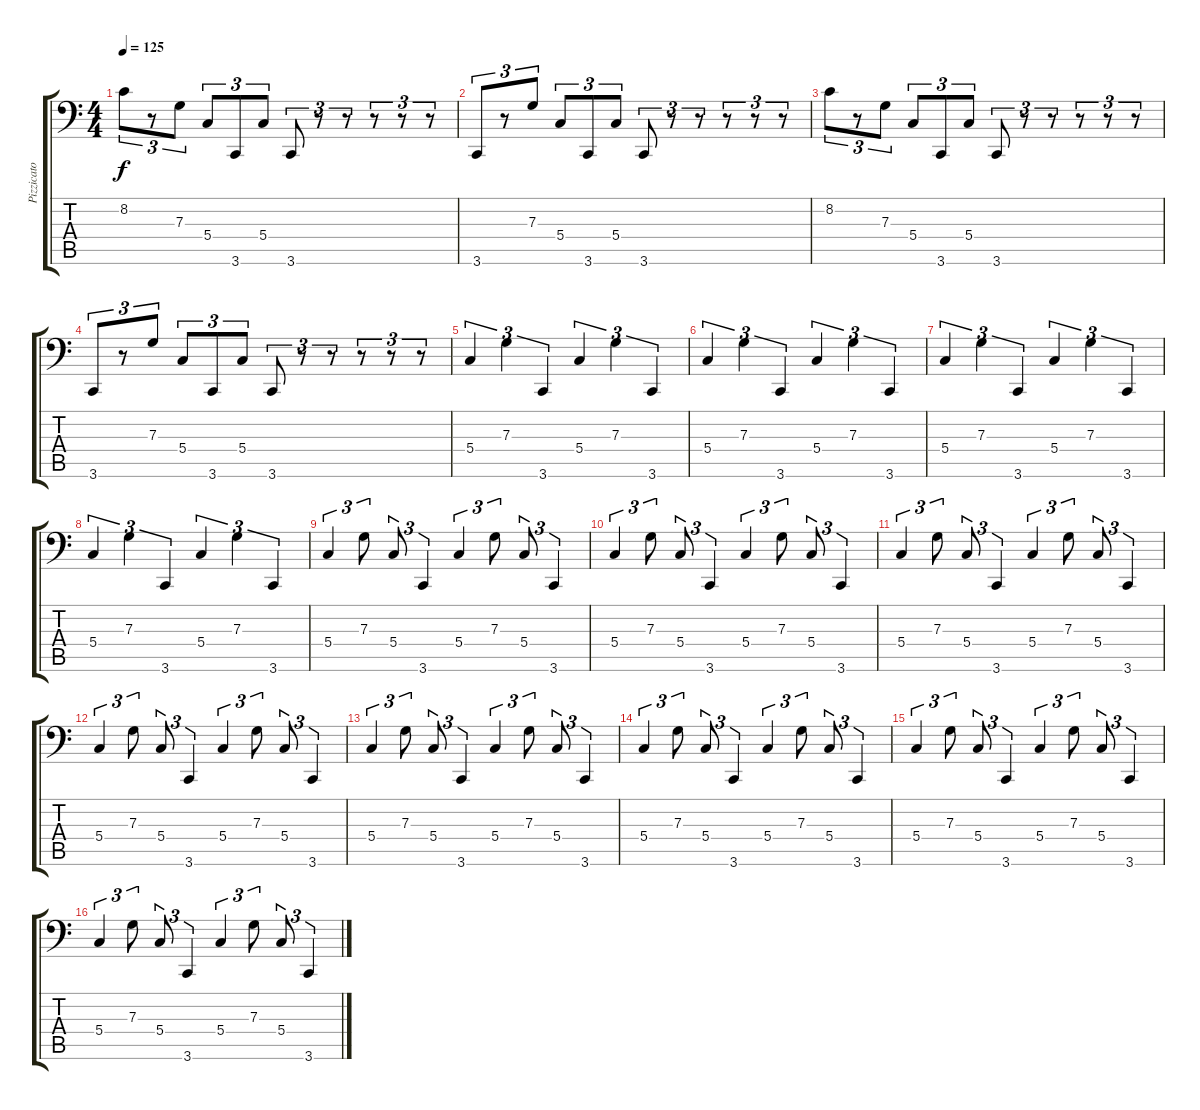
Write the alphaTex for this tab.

\track ("Pizzicato Strings" "Pizzicato ") {instrument pizzicatostrings}
\staff {score tabs}
\tuning (A3 E3 C3 G2 D2 A1) {hide}
\ts (4 4)
\tempo 125
\clef f4
\ks c
8.2.8{tu (3 2) dy f volume 14} r.8{tu (3 2)} 7.3.8{tu (3 2)} 5.4.8{tu (3 2)} 3.6.8{tu (3 2)} 5.4.8{tu (3 2)} 3.6.8{tu (3 2)} r.8{tu (3 2)} r.8{tu (3 2)} r.8{tu (3 2)} r.8{tu (3 2)} r.8{tu (3 2)} |
3.6.8{tu (3 2)} r.8{tu (3 2)} 7.3.8{tu (3 2)} 5.4.8{tu (3 2)} 3.6.8{tu (3 2)} 5.4.8{tu (3 2)} 3.6.8{tu (3 2)} r.8{tu (3 2)} r.8{tu (3 2)} r.8{tu (3 2)} r.8{tu (3 2)} r.8{tu (3 2)} |
8.2.8{tu (3 2)} r.8{tu (3 2)} 7.3.8{tu (3 2)} 5.4.8{tu (3 2)} 3.6.8{tu (3 2)} 5.4.8{tu (3 2)} 3.6.8{tu (3 2)} r.8{tu (3 2)} r.8{tu (3 2)} r.8{tu (3 2)} r.8{tu (3 2)} r.8{tu (3 2)} |
3.6.8{tu (3 2)} r.8{tu (3 2)} 7.3.8{tu (3 2)} 5.4.8{tu (3 2)} 3.6.8{tu (3 2)} 5.4.8{tu (3 2)} 3.6.8{tu (3 2)} r.8{tu (3 2)} r.8{tu (3 2)} r.8{tu (3 2)} r.8{tu (3 2)} r.8{tu (3 2)} |
5.4.4{tu (3 2)} 7.3.4{tu (3 2)} 3.6.4{tu (3 2)} 5.4.4{tu (3 2)} 7.3.4{tu (3 2)} 3.6.4{tu (3 2)} |
5.4.4{tu (3 2)} 7.3.4{tu (3 2)} 3.6.4{tu (3 2)} 5.4.4{tu (3 2)} 7.3.4{tu (3 2)} 3.6.4{tu (3 2)} |
5.4.4{tu (3 2)} 7.3.4{tu (3 2)} 3.6.4{tu (3 2)} 5.4.4{tu (3 2)} 7.3.4{tu (3 2)} 3.6.4{tu (3 2)} |
5.4.4{tu (3 2)} 7.3.4{tu (3 2)} 3.6.4{tu (3 2)} 5.4.4{tu (3 2)} 7.3.4{tu (3 2)} 3.6.4{tu (3 2)} |
5.4.4{tu (3 2)} 7.3.8{tu (3 2)} 5.4.8{tu (3 2)} 3.6.4{tu (3 2)} 5.4.4{tu (3 2)} 7.3.8{tu (3 2)} 5.4.8{tu (3 2)} 3.6.4{tu (3 2)} |
5.4.4{tu (3 2)} 7.3.8{tu (3 2)} 5.4.8{tu (3 2)} 3.6.4{tu (3 2)} 5.4.4{tu (3 2)} 7.3.8{tu (3 2)} 5.4.8{tu (3 2)} 3.6.4{tu (3 2)} |
5.4.4{tu (3 2)} 7.3.8{tu (3 2)} 5.4.8{tu (3 2)} 3.6.4{tu (3 2)} 5.4.4{tu (3 2)} 7.3.8{tu (3 2)} 5.4.8{tu (3 2)} 3.6.4{tu (3 2)} |
5.4.4{tu (3 2)} 7.3.8{tu (3 2)} 5.4.8{tu (3 2)} 3.6.4{tu (3 2)} 5.4.4{tu (3 2)} 7.3.8{tu (3 2)} 5.4.8{tu (3 2)} 3.6.4{tu (3 2)} |
5.4.4{tu (3 2)} 7.3.8{tu (3 2)} 5.4.8{tu (3 2)} 3.6.4{tu (3 2)} 5.4.4{tu (3 2)} 7.3.8{tu (3 2)} 5.4.8{tu (3 2)} 3.6.4{tu (3 2)} |
5.4.4{tu (3 2)} 7.3.8{tu (3 2)} 5.4.8{tu (3 2)} 3.6.4{tu (3 2)} 5.4.4{tu (3 2)} 7.3.8{tu (3 2)} 5.4.8{tu (3 2)} 3.6.4{tu (3 2)} |
5.4.4{tu (3 2)} 7.3.8{tu (3 2)} 5.4.8{tu (3 2)} 3.6.4{tu (3 2)} 5.4.4{tu (3 2)} 7.3.8{tu (3 2)} 5.4.8{tu (3 2)} 3.6.4{tu (3 2)} |
5.4.4{tu (3 2)} 7.3.8{tu (3 2)} 5.4.8{tu (3 2)} 3.6.4{tu (3 2)} 5.4.4{tu (3 2)} 7.3.8{tu (3 2)} 5.4.8{tu (3 2)} 3.6.4{tu (3 2)}
